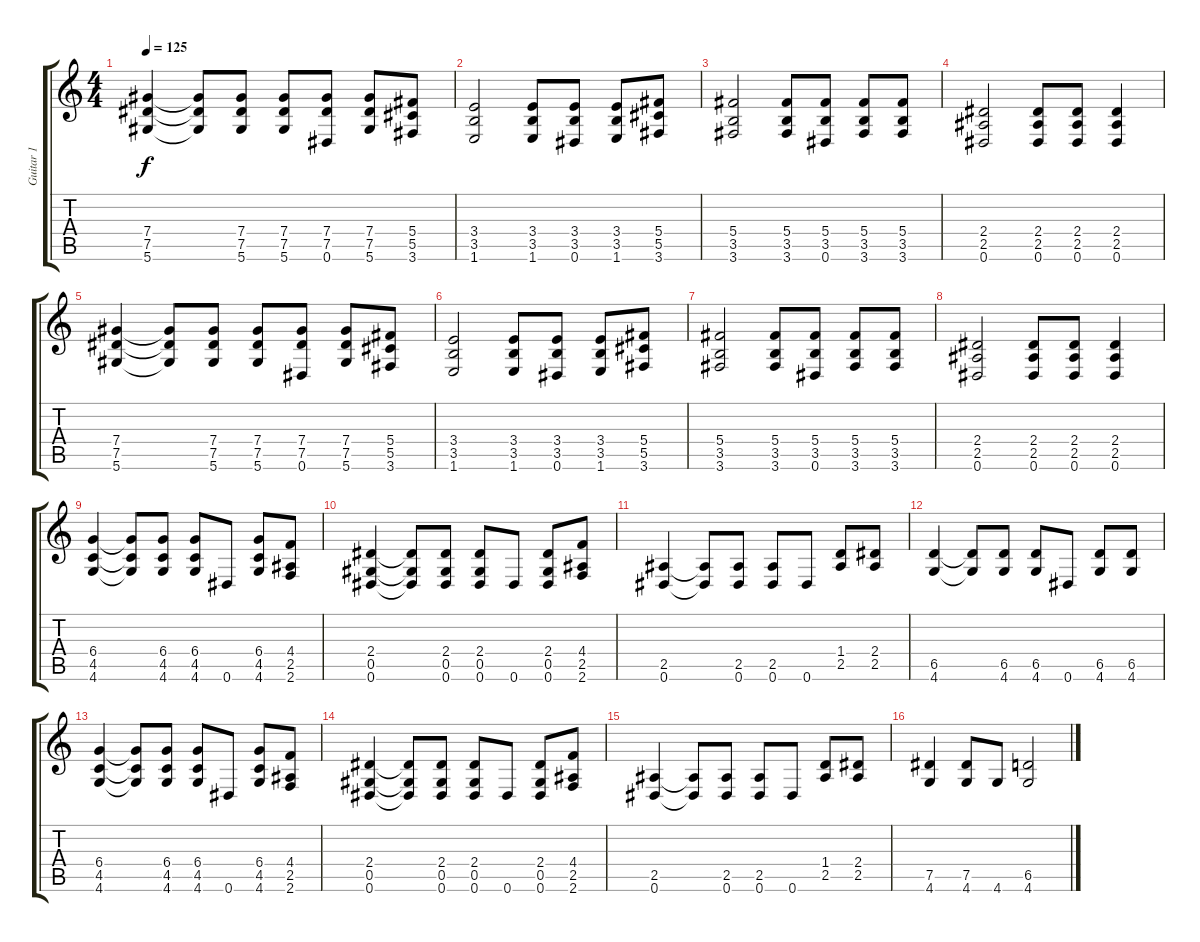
\track ("Guitar 1" "Guitar 1") {instrument distortionguitar}
\staff {score tabs}
\tuning (Eb4 Bb3 Gb3 Db3 Ab2 Eb2) {hide}
\ts (4 4)
\tempo 125
\clef g2
\ks c
(7.4 7.5 5.6).4{dy f} (7.4{t} 7.5{t} 5.6{t}).8 (7.4 7.5 5.6).8 (7.4 7.5 5.6).8 (7.4 7.5 0.6).8 (7.4 7.5 5.6).8 (5.4 5.5 3.6).8 |
(3.4 3.5 1.6).2 (3.4 3.5 1.6).8 (3.4 3.5 0.6).8 (3.4 3.5 1.6).8 (5.4 5.5 3.6).8 |
(5.4 3.5 3.6).2 (5.4 3.5 3.6).8 (5.4 3.5 0.6).8 (5.4 3.5 3.6).8 (5.4 3.5 3.6).8 |
(2.4 2.5 0.6).2 (2.4 2.5 0.6).8 (2.4 2.5 0.6).8 (2.4 2.5 0.6).4 |
(7.4 7.5 5.6).4 (7.4{t} 7.5{t} 5.6{t}).8 (7.4 7.5 5.6).8 (7.4 7.5 5.6).8 (7.4 7.5 0.6).8 (7.4 7.5 5.6).8 (5.4 5.5 3.6).8 |
(3.4 3.5 1.6).2 (3.4 3.5 1.6).8 (3.4 3.5 0.6).8 (3.4 3.5 1.6).8 (5.4 5.5 3.6).8 |
(5.4 3.5 3.6).2 (5.4 3.5 3.6).8 (5.4 3.5 0.6).8 (5.4 3.5 3.6).8 (5.4 3.5 3.6).8 |
(2.4 2.5 0.6).2 (2.4 2.5 0.6).8 (2.4 2.5 0.6).8 (2.4 2.5 0.6).4 |
(6.4 4.5 4.6).4 (6.4{t} 4.5{t} 4.6{t}).8 (6.4 4.5 4.6).8 (6.4 4.5 4.6).8 0.6.8 (6.4 4.5 4.6).8 (4.4 2.5 2.6).8 |
(2.4 0.5 0.6).4 (2.4{t} 0.5{t} 0.6{t}).8 (2.4 0.5 0.6).8 (2.4 0.5 0.6).8 0.6.8 (2.4 0.5 0.6).8 (4.4 2.5 2.6).8 |
(2.5 0.6).4 (2.5{t} 0.6{t}).8 (2.5 0.6).8 (2.5 0.6).8 0.6.8 (1.4 2.5).8 (2.4 2.5).8 |
(6.5 4.6).4 (6.5{t} 4.6{t}).8 (6.5 4.6).8 (6.5 4.6).8 0.6.8 (6.5 4.6).8 (6.5 4.6).8 |
(6.4 4.5 4.6).4 (6.4{t} 4.5{t} 4.6{t}).8 (6.4 4.5 4.6).8 (6.4 4.5 4.6).8 0.6.8 (6.4 4.5 4.6).8 (4.4 2.5 2.6).8 |
(2.4 0.5 0.6).4 (2.4{t} 0.5{t} 0.6{t}).8 (2.4 0.5 0.6).8 (2.4 0.5 0.6).8 0.6.8 (2.4 0.5 0.6).8 (4.4 2.5 2.6).8 |
(2.5 0.6).4 (2.5{t} 0.6{t}).8 (2.5 0.6).8 (2.5 0.6).8 0.6.8 (1.4 2.5).8 (2.4 2.5).8 |
(7.5 4.6).4 (7.5 4.6).8 4.6.8 (6.5 4.6).2
